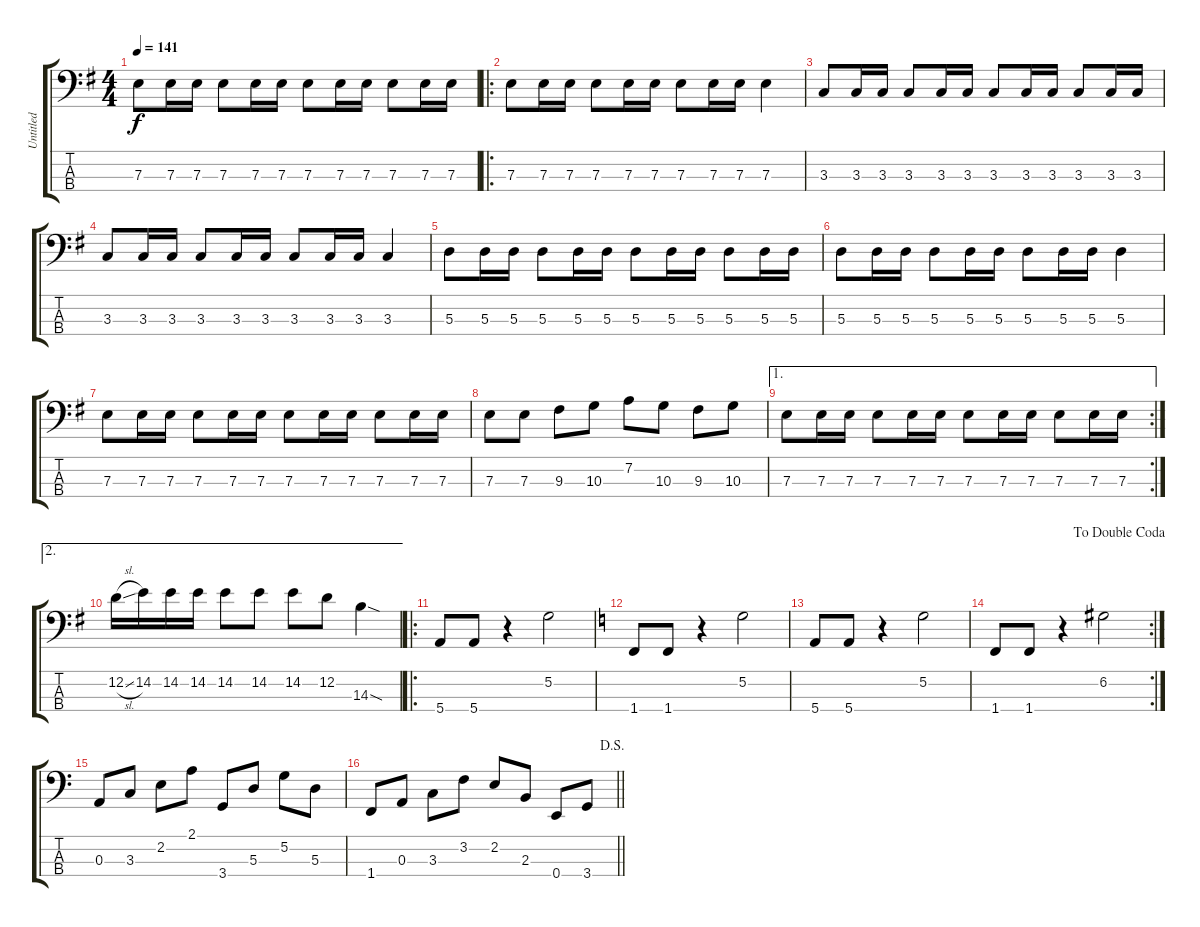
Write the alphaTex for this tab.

\track ("Untitled" "Untitled") {instrument electricbassfinger}
\staff {score tabs}
\tuning (G2 D2 A1 E1) {hide}
\ts (4 4)
\tempo 141
\clef f4
\ks g
7.3.8{dy f} 7.3.16 7.3.16 7.3.8 7.3.16 7.3.16 7.3.8 7.3.16 7.3.16 7.3.8 7.3.16 7.3.16 |
\ro
7.3.8 7.3.16 7.3.16 7.3.8 7.3.16 7.3.16 7.3.8 7.3.16 7.3.16 7.3.4 |
3.3.8 3.3.16 3.3.16 3.3.8 3.3.16 3.3.16 3.3.8 3.3.16 3.3.16 3.3.8 3.3.16 3.3.16 |
3.3.8 3.3.16 3.3.16 3.3.8 3.3.16 3.3.16 3.3.8 3.3.16 3.3.16 3.3.4 |
5.3.8 5.3.16 5.3.16 5.3.8 5.3.16 5.3.16 5.3.8 5.3.16 5.3.16 5.3.8 5.3.16 5.3.16 |
5.3.8 5.3.16 5.3.16 5.3.8 5.3.16 5.3.16 5.3.8 5.3.16 5.3.16 5.3.4 |
7.3.8 7.3.16 7.3.16 7.3.8 7.3.16 7.3.16 7.3.8 7.3.16 7.3.16 7.3.8 7.3.16 7.3.16 |
7.3.8 7.3.8 9.3.8 10.3.8 7.2.8 10.3.8 9.3.8 10.3.8 |
\ae 1
\rc 2
7.3.8 7.3.16 7.3.16 7.3.8 7.3.16 7.3.16 7.3.8 7.3.16 7.3.16 7.3.8 7.3.16 7.3.16 |
\ae 2
12.2{sl}.16 14.2.16 14.2.16 14.2.16 14.2.8 14.2.8 14.2.8 12.2.8 14.3{sod}.4 |
\ro
5.4.8 5.4.8 r.4 5.2.2 |
\ks c
1.4.8 1.4.8 r.4 5.2.2 |
5.4.8 5.4.8 r.4 5.2.2 |
\rc 2
\jump dadoublecoda
1.4.8 1.4.8 r.4 6.2.2 |
0.3.8 3.3.8 2.2.8 2.1.8 3.4.8 5.3.8 5.2.8 5.3.8 |
\jump dalsegno
\barLineRight lightlight
1.4.8 0.3.8 3.3.8 3.2.8 2.2.8 2.3.8 0.4.8 3.4.8
